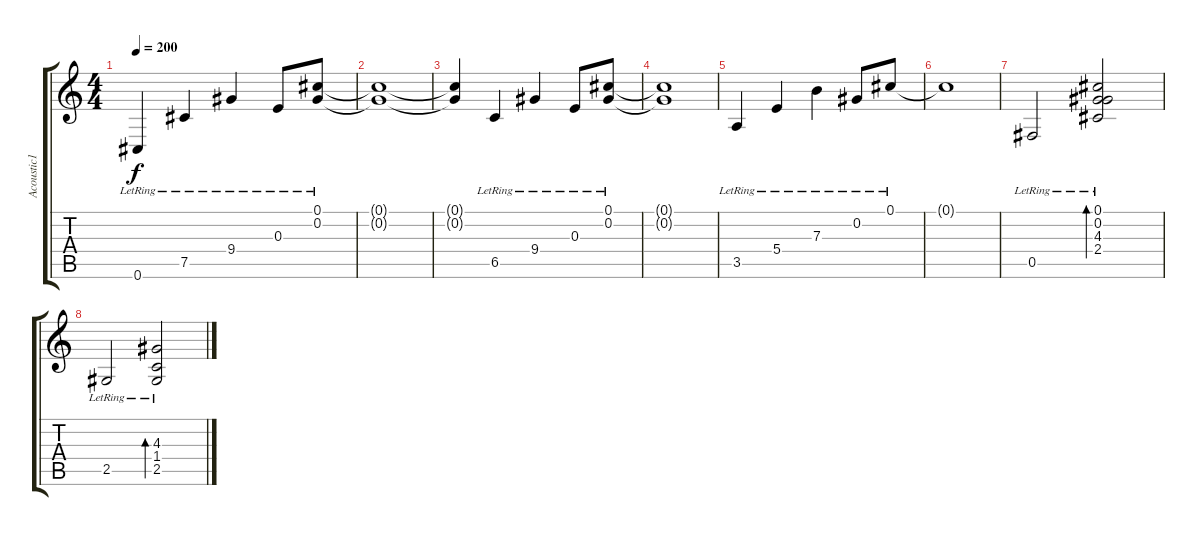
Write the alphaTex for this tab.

\track ("Acoustic1" "Acoustic1") {instrument acousticguitarsteel}
\staff {score tabs}
\tuning (Db4 Ab3 E3 B2 Gb2 Db2) {hide}
\ts (4 4)
\tempo 200
\clef g2
\ks c
0.6{lr}.4{dy f} 7.5{lr}.4 9.4{lr}.4 0.3{lr}.8 (0.1{lr} 0.2{lr}).8 |
(0.1{t} 0.2{t}).1 |
(0.1{t} 0.2{t}).4 6.5{lr}.4 9.4{lr}.4 0.3{lr}.8 (0.1{lr} 0.2{lr}).8 |
(0.1{t} 0.2{t}).1 |
3.5{lr}.4 5.4{lr}.4 7.3{lr}.4 0.2{lr}.8 0.1{lr}.8 |
0.1{t}.1 |
0.5{lr}.2 (0.1 0.2{lr} 4.3{lr} 2.4{lr}).2{bd 240} |
2.5{lr}.2 (4.3{lr} 1.4{lr} 2.5{lr}).2{bd 240}
